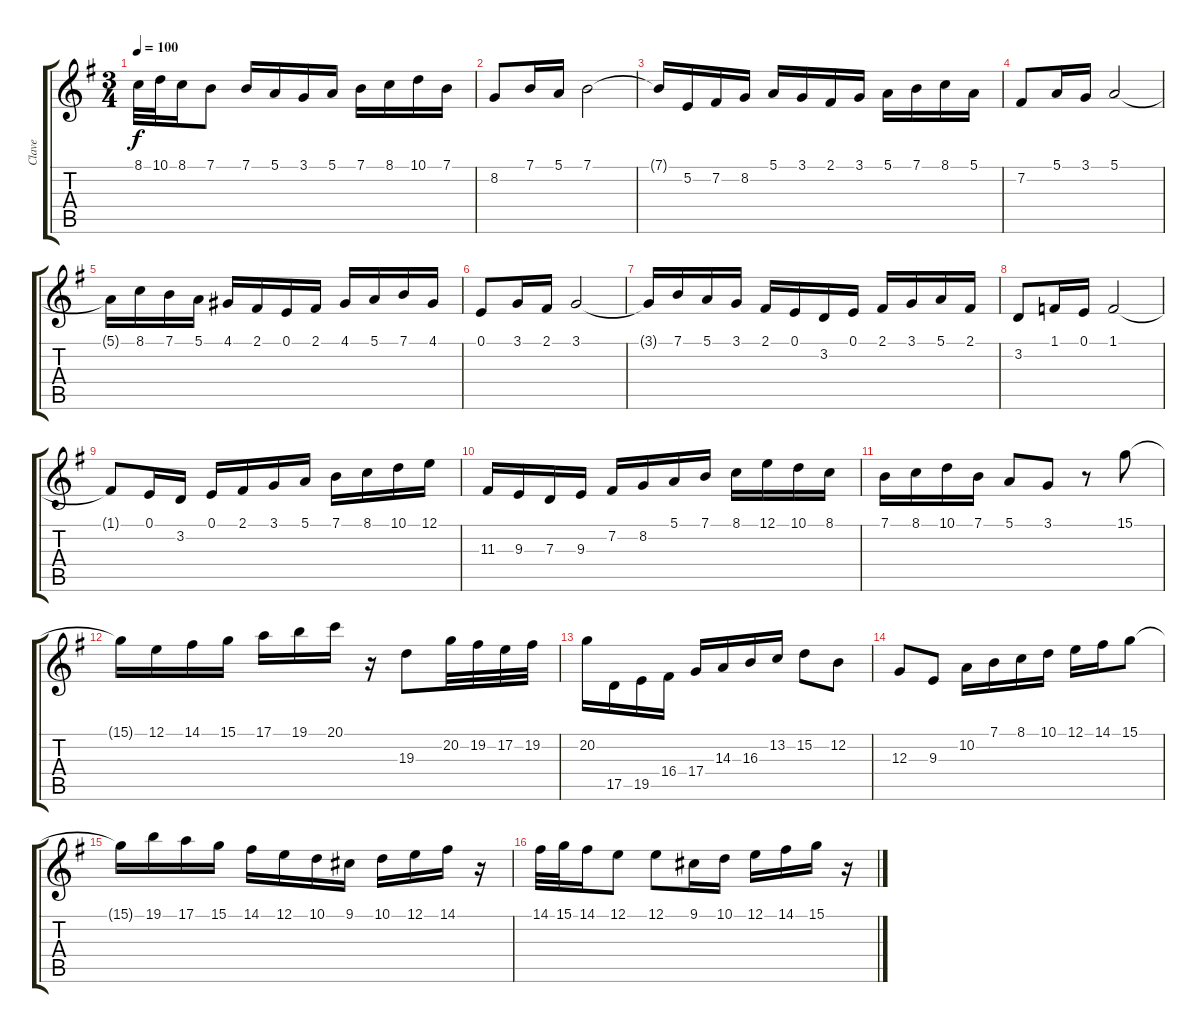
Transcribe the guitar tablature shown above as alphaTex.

\track ("Clave" "Clave") {instrument harpsichord}
\staff {score tabs}
\tuning (E4 B3 G3 D3 A2 E2) {hide}
\ts (3 4)
\tempo 100
\clef g2
\ks g
8.1.32{dy f} 10.1.32 8.1.16 7.1.8 7.1.16 5.1.16 3.1.16 5.1.16 7.1.16 8.1.16 10.1.16 7.1.16 |
8.2.8 7.1.16 5.1.16 7.1.2 |
7.1{t}.16 5.2.16 7.2.16 8.2.16 5.1.16 3.1.16 2.1.16 3.1.16 5.1.16 7.1.16 8.1.16 5.1.16 |
7.2.8 5.1.16 3.1.16 5.1.2 |
5.1{t}.16 8.1.16 7.1.16 5.1.16 4.1.16 2.1.16 0.1.16 2.1.16 4.1.16 5.1.16 7.1.16 4.1.16 |
0.1.8 3.1.16 2.1.16 3.1.2 |
3.1{t}.16 7.1.16 5.1.16 3.1.16 2.1.16 0.1.16 3.2.16 0.1.16 2.1.16 3.1.16 5.1.16 2.1.16 |
3.2.8 1.1.16 0.1.16 1.1.2 |
1.1{t}.8 0.1.16 3.2.16 0.1.16 2.1.16 3.1.16 5.1.16 7.1.16 8.1.16 10.1.16 12.1.16 |
11.3.16 9.3.16 7.3.16 9.3.16 7.2.16 8.2.16 5.1.16 7.1.16 8.1.16 12.1.16 10.1.16 8.1.16 |
7.1.16 8.1.16 10.1.16 7.1.16 5.1.8 3.1.8 r.8 15.1.8 |
15.1{t}.16 12.1.16 14.1.16 15.1.16 17.1.16 19.1.16 20.1.16 r.16 19.3.8 20.2.32 19.2.32 17.2.32 19.2.32 |
20.2.16 17.5.16 19.5.16 16.4.16 17.4.16 14.3.16 16.3.16 13.2.16 15.2.8 12.2.8 |
12.3.8 9.3.8 10.2.16 7.1.16 8.1.16 10.1.16 12.1.16 14.1.16 15.1.8 |
15.1{t}.16 19.1.16 17.1.16 15.1.16 14.1.16 12.1.16 10.1.16 9.1.16 10.1.16 12.1.16 14.1.16 r.16 |
14.1.32 15.1.32 14.1.16 12.1.8 12.1.8 9.1.16 10.1.16 12.1.16 14.1.16 15.1.16 r.16
